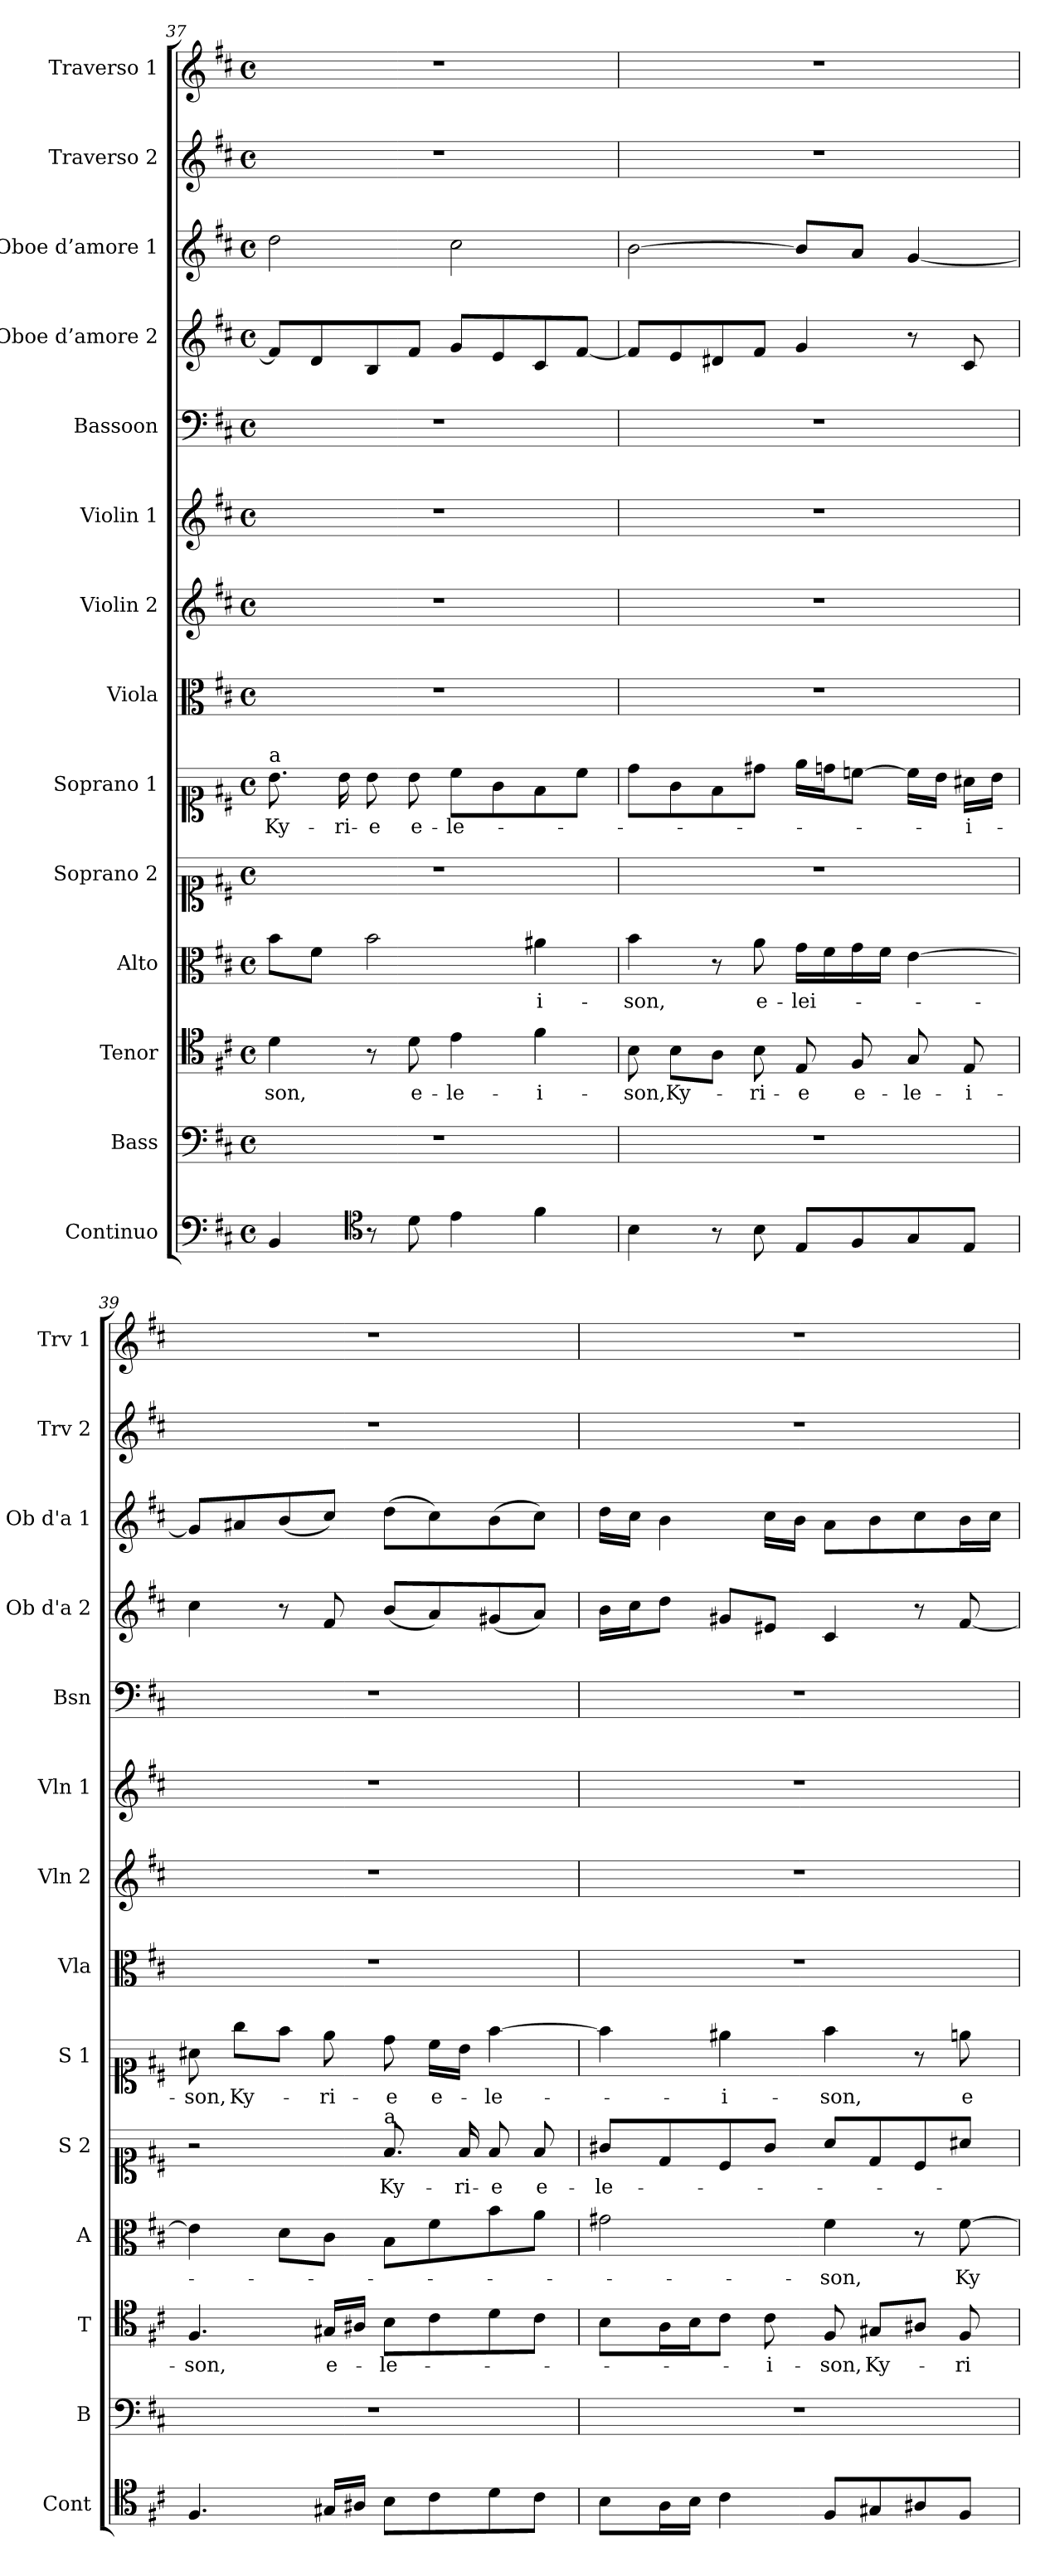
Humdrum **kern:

**kern	**kern	**kern	**text	**kern	**text	**kern	**text	**kern	**text	**kern	**kern	**kern	**kern	**kern	**kern	**kern	**kern
*part14	*part13	*part12	*part12	*part11	*part11	*part10	*part10	*part9	*part9	*part8	*part7	*part6	*part5	*part4	*part3	*part2	*part1
*staff14	*staff13	*staff12	*staff12	*staff11	*staff11	*staff10	*staff10	*staff9	*staff9	*staff8	*staff7	*staff6	*staff5	*staff4	*staff3	*staff2	*staff1
*I"Continuo	*I"Bass	*I"Tenor	*	*I"Alto	*	*I"Soprano 2	*	*I"Soprano 1	*	*I"Viola	*I"Violin 2	*I"Violin 1	*I"Bassoon	*I"Oboe d’amore 2	*I"Oboe d’amore 1	*I"Traverso 2	*I"Traverso 1
*I'Cont	*I'B	*I'T	*	*I'A	*	*I'S 2	*	*I'S 1	*	*I'Vla	*I'Vln 2	*I'Vln 1	*I'Bsn	*I'Ob d'a 2	*I'Ob d'a 1	*I'Trv 2	*I'Trv 1
*clefF4	*clefF4	*clefC4	*	*clefC3	*	*clefC1	*	*clefC1	*	*clefC3	*clefG2	*clefG2	*clefF4	*clefG2	*clefG2	*clefG2	*clefG2
*k[f#c#]	*k[f#c#]	*k[f#c#]	*	*k[f#c#]	*	*k[f#c#]	*	*k[f#c#]	*	*k[f#c#]	*k[f#c#]	*k[f#c#]	*k[f#c#]	*k[f#c#]	*k[f#c#]	*k[f#c#]	*k[f#c#]
*M4/4	*M4/4	*M4/4	*	*M4/4	*	*M4/4	*	*M4/4	*	*M4/4	*M4/4	*M4/4	*M4/4	*M4/4	*M4/4	*M4/4	*M4/4
*met(c)	*met(c)	*met(c)	*	*met(c)	*	*met(c)	*	*met(c)	*	*met(c)	*met(c)	*met(c)	*met(c)	*met(c)	*met(c)	*met(c)	*met(c)
=37	=37	=37	=37	=37	=37	=37	=37	=37	=37	=37	=37	=37	=37	=37	=37	=37	=37
!	!	!	!	!	!	!	!	!LO:TX:a:t=a	!	!	!	!	!	!	!	!	!
!	!	!	!LO:LY:b	!	!	!	!	!	!LO:LY:b	!	!	!	!	!	!	!	!
4BB/	1r	4d\	-son,	8b\L	.	1r	.	8.b\	Ky-	1r	1r	1r	1r	8f#/L]	2dd\	1r	1r
.	.	.	.	8f#\J	.	.	.	.	.	.	.	.	.	8d/	.	.	.
!	!	!	!	!	!	!	!	!	!LO:LY:b	!	!	!	!	!	!	!	!
.	.	.	.	.	.	.	.	16b\	-ri-	.	.	.	.	.	.	.	.
*clefC4	*	*	*	*	*	*	*	*	*	*	*	*	*	*	*	*	*
!	!	!	!	!	!	!	!	!	!LO:LY:b	!	!	!	!	!	!	!	!
8r	.	8r	.	2b\	.	.	.	8b\	-e	.	.	.	.	8B/	.	.	.
!	!	!	!LO:LY:b	!	!	!	!	!	!LO:LY:b	!	!	!	!	!	!	!	!
8d\	.	8d\	e-	.	.	.	.	8b\	e-	.	.	.	.	8f#/J	.	.	.
!	!	!	!LO:LY:b	!	!	!	!	!	!LO:LY:b	!	!	!	!	!	!	!	!
4e\	.	4e\	-le-	.	.	.	.	8cc#\L	-le-	.	.	.	.	8g/L	2cc#\	.	.
.	.	.	.	.	.	.	.	8g\	.	.	.	.	.	8e/	.	.	.
!	!	!	!LO:LY:b	!	!LO:LY:b	!	!	!	!	!	!	!	!	!	!	!	!
4f#\	.	4f#\	-i-	4a#X\	-i-	.	.	8f#\	.	.	.	.	.	8c#/	.	.	.
.	.	.	.	.	.	.	.	8cc#\J	.	.	.	.	.	[8f#/J	.	.	.
!!LO:PB:g=z
=38	=38	=38	=38	=38	=38	=38	=38	=38	=38	=38	=38	=38	=38	=38	=38	=38	=38
!	!	!	!LO:LY:b	!	!LO:LY:b	!	!	!	!	!	!	!	!	!	!	!	!
4B\	1r	8B\	-son,	4b\	-son,	1r	.	8dd\L	.	1r	1r	1r	1r	8f#/L]	[2b\	1r	1r
!	!	!	!LO:LY:b	!	!	!	!	!	!	!	!	!	!	!	!	!	!
.	.	8B\L	Ky-	.	.	.	.	8g\	.	.	.	.	.	8e/	.	.	.
8r	.	8A\J	.	8r	.	.	.	8f#\	.	.	.	.	.	8d#X/	.	.	.
!	!	!	!LO:LY:b	!	!LO:LY:b	!	!	!	!	!	!	!	!	!	!	!	!
8B\	.	8B\	-ri-	8a\	e-	.	.	8dd#X\J	.	.	.	.	.	8f#/J	.	.	.
!	!	!	!LO:LY:b	!	!LO:LY:b	!	!	!	!	!	!	!	!	!	!	!	!
8E/L	.	8E/	-e	16g\LL	-lei-	.	.	16ee\LL	.	.	.	.	.	4g/	8b/L]	.	.
.	.	.	.	16f#\	.	.	.	16ddn\J	.	.	.	.	.	.	.	.	.
!	!	!	!LO:LY:b	!	!	!	!	!	!	!	!	!	!	!	!	!	!
8F#/	.	8F#/	e-	16g\	.	.	.	[8ccn\J	.	.	.	.	.	.	8a/J	.	.
.	.	.	.	16f#\JJ	.	.	.	.	.	.	.	.	.	.	.	.	.
!	!	!	!LO:LY:b	!	!	!	!	!	!	!	!	!	!	!	!	!	!
8G/	.	8G/	-le-	[4e\	.	.	.	16cc\LL]	.	.	.	.	.	8r	[4g/	.	.
.	.	.	.	.	.	.	.	16b\JJ	.	.	.	.	.	.	.	.	.
!	!	!	!LO:LY:b	!	!	!	!	!	!LO:LY:b	!	!	!	!	!	!	!	!
8E/J	.	8E/	-i-	.	.	.	.	16a#X\LL	-i-	.	.	.	.	8c#/	.	.	.
.	.	.	.	.	.	.	.	16b\JJ	.	.	.	.	.	.	.	.	.
=39	=39	=39	=39	=39	=39	=39	=39	=39	=39	=39	=39	=39	=39	=39	=39	=39	=39
!	!	!	!LO:LY:b	!	!	!	!	!	!LO:LY:b	!	!	!	!	!	!	!	!
4.F#/	1r	4.F#/	-son,	4e\]	.	2r	.	8a#X\	-son,	1r	1r	1r	1r	4cc#\	8g/L]	1r	1r
!	!	!	!	!	!	!	!	!	!LO:LY:b	!	!	!	!	!	!	!	!
.	.	.	.	.	.	.	.	8gg\L	Ky-	.	.	.	.	.	8a#X/	.	.
.	.	.	.	8d\L	.	.	.	8ff#\J	.	.	.	.	.	8r	(8b/	.	.
!	!	!	!LO:LY:b	!	!	!	!	!	!LO:LY:b	!	!	!	!	!	!	!	!
16G#X/LL	.	16G#X/LL	e-	8c#\J	.	.	.	8ee\	-ri-	.	.	.	.	8f#/	8cc#/J)	.	.
16A#X/JJ	.	16A#X/JJ	.	.	.	.	.	.	.	.	.	.	.	.	.	.	.
!	!	!	!	!	!	!LO:TX:a:t=a	!	!	!	!	!	!	!	!	!	!	!
!	!	!	!LO:LY:b	!	!	!	!LO:LY:b	!	!LO:LY:b	!	!	!	!	!	!	!	!
8B\L	.	8B\L	-le-	8B\L	.	8.f#/	Ky-	8dd\	-e	.	.	.	.	(8b/L	(8dd\L	.	.
!	!	!	!	!	!	!	!	!	!LO:LY:b	!	!	!	!	!	!	!	!
8c#\	.	8c#\	.	8f#\	.	.	.	16cc#\LL	e-	.	.	.	.	8a/)	8cc#\)	.	.
!	!	!	!	!	!	!	!LO:LY:b	!	!	!	!	!	!	!	!	!	!
.	.	.	.	.	.	16f#/	-ri-	16b\JJ	.	.	.	.	.	.	.	.	.
!	!	!	!	!	!	!	!LO:LY:b	!	!LO:LY:b	!	!	!	!	!	!	!	!
8d\	.	8d\	.	8b\	.	8f#/	-e	[4ff#\	-le-	.	.	.	.	(8g#X/	(8b\	.	.
!	!	!	!	!	!	!	!LO:LY:b	!	!	!	!	!	!	!	!	!	!
8c#\J	.	8c#\J	.	8a\J	.	8f#/	e-	.	.	.	.	.	.	8a/J)	8cc#\J)	.	.
=40	=40	=40	=40	=40	=40	=40	=40	=40	=40	=40	=40	=40	=40	=40	=40	=40	=40
!	!	!	!	!	!	!	!LO:LY:b	!	!	!	!	!	!	!	!	!	!
8B\L	1r	8B\L	.	2g#X\	.	8g#X/L	-le-	4ff#\]	.	1r	1r	1r	1r	16b\LL	16dd\LL	1r	1r
.	.	.	.	.	.	.	.	.	.	.	.	.	.	16cc#\J	16cc#\JJ	.	.
16A\L	.	16A\L	.	.	.	8d/	.	.	.	.	.	.	.	8dd\J	4b\	.	.
16B\JJ	.	16B\J	.	.	.	.	.	.	.	.	.	.	.	.	.	.	.
!	!	!	!	!	!	!	!	!	!LO:LY:b	!	!	!	!	!	!	!	!
4c#\	.	8c#\J	.	.	.	8c#/	.	4ee#X\	-i-	.	.	.	.	8g#X/L	.	.	.
!	!	!	!LO:LY:b	!	!	!	!	!	!	!	!	!	!	!	!	!	!
.	.	8c#\	-i-	.	.	8g#/J	.	.	.	.	.	.	.	8e#X/J	16cc#\LL	.	.
.	.	.	.	.	.	.	.	.	.	.	.	.	.	.	16b\JJ	.	.
!	!	!	!LO:LY:b	!	!LO:LY:b	!	!	!	!LO:LY:b	!	!	!	!	!	!	!	!
8F#/L	.	8F#/	-son,	4f#\	-son,	8a/L	.	4ff#\	-son,	.	.	.	.	4c#/	8a\L	.	.
!	!	!	!LO:LY:b	!	!	!	!	!	!	!	!	!	!	!	!	!	!
8G#X/	.	8G#X/L	Ky-	.	.	8d/	.	.	.	.	.	.	.	.	8b\	.	.
8A#X/	.	8A#X/J	.	8r	.	8c#/	.	8r	.	.	.	.	.	8r	8cc#\	.	.
!	!	!	!LO:LY:b	!	!LO:LY:b	!	!	!	!LO:LY:b	!	!	!	!	!	!	!	!
8F#/J	.	8F#/	-ri-	[8f#\	Ky-	8a#X/J	.	8een\	e-	.	.	.	.	[8f#/	16b\L	.	.
.	.	.	.	.	.	.	.	.	.	.	.	.	.	.	16cc#\JJ	.	.
=	=	=	=	=	=	=	=	=	=	=	=	=	=	=	=	=	=
*-	*-	*-	*-	*-	*-	*-	*-	*-	*-	*-	*-	*-	*-	*-	*-	*-	*-
